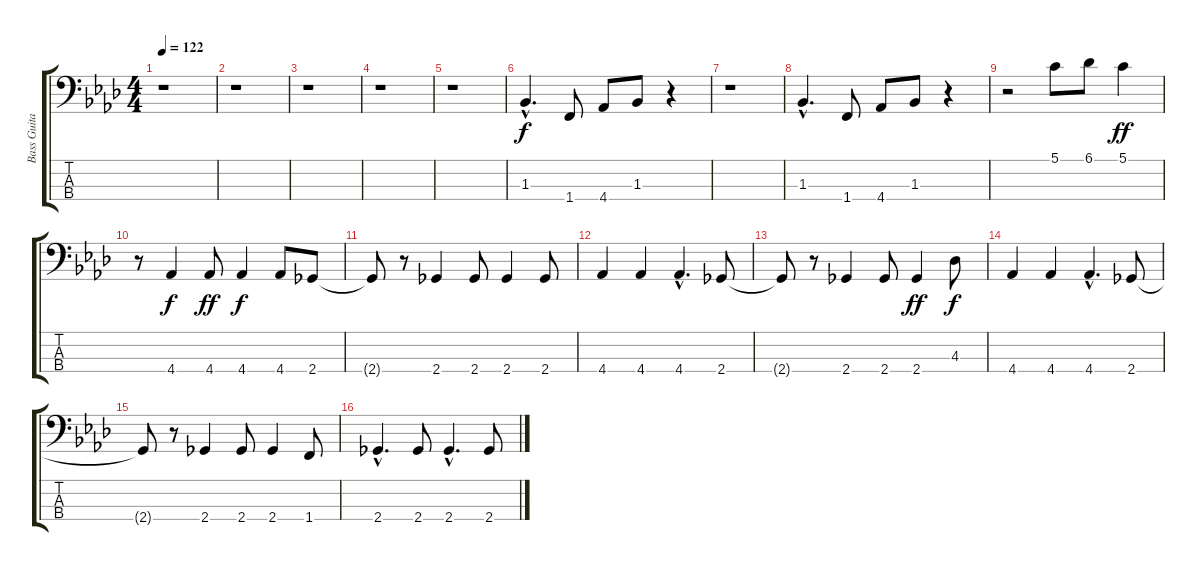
\track ("Bass Guitar" "Bass Guita") {instrument synthbass1}
\staff {score tabs}
\tuning (G2 D2 A1 E1) {hide}
\ts (4 4)
\tempo 122
\clef f4
\ks ab
r.1{dy f} |
r.1 |
r.1 |
r.1 |
r.1 |
1.3{hac}.4{d} 1.4.8 4.4.8 1.3.8 r.4 |
r.1 |
1.3{hac}.4{d} 1.4.8 4.4.8 1.3.8 r.4 |
r.2 5.1.8 6.1.8 5.1.4{dy ff} |
r.8 4.4.4{dy f} 4.4.8{dy ff} 4.4.4{dy f} 4.4.8 2.4.8 |
2.4{t}.8 r.8 2.4.4 2.4.8 2.4.4 2.4.8 |
4.4.4 4.4.4 4.4{hac}.4{d} 2.4.8 |
2.4{t}.8 r.8 2.4.4 2.4.8 2.4.4{dy ff} 4.3.8{dy f} |
4.4.4 4.4.4 4.4{hac}.4{d} 2.4.8 |
2.4{t}.8 r.8 2.4.4 2.4.8 2.4.4 1.4.8 |
2.4{hac}.4{d} 2.4.8 2.4{hac}.4{d} 2.4.8
